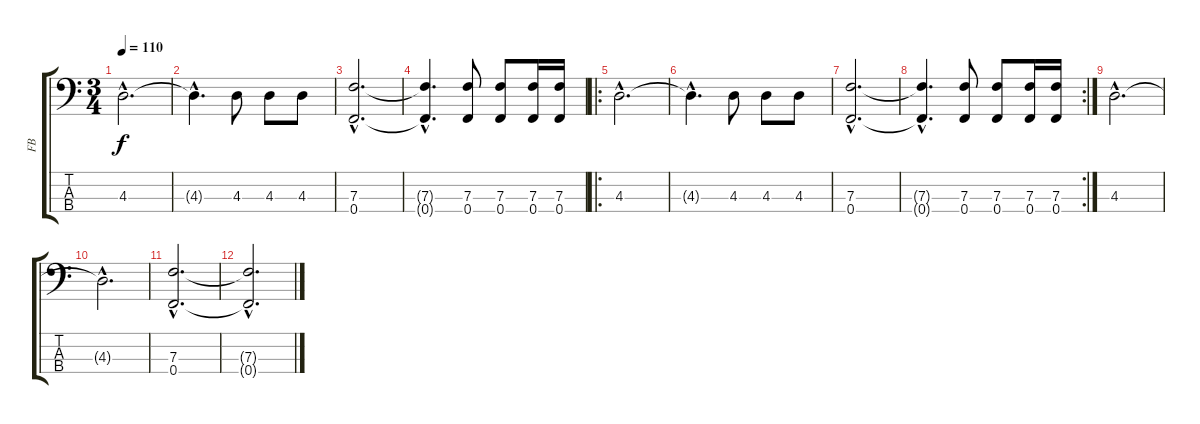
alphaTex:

\track ("FB" "FB") {instrument fretlessbass}
\staff {score tabs}
\tuning (Ab2 Eb2 Bb1 F1) {hide}
\ts (3 4)
\tempo 110
\clef f4
\ks c
4.3{hac}.2{d dy f} |
4.3{hac t}.4{d} 4.3.8 4.3.8 4.3.8 |
(7.3{hac} 0.4{hac}).2{d} |
(7.3{hac t} 0.4{hac t}).4{d} (7.3 0.4).8 (7.3 0.4).8 (7.3 0.4).16 (7.3 0.4).16 |
\ro
4.3{hac}.2{d} |
4.3{hac t}.4{d} 4.3.8 4.3.8 4.3.8 |
(7.3{hac} 0.4{hac}).2{d} |
\rc 2
(7.3{hac t} 0.4{hac t}).4{d} (7.3 0.4).8 (7.3 0.4).8 (7.3 0.4).16 (7.3 0.4).16 |
4.3{hac}.2{d} |
4.3{hac t}.2{d} |
(7.3{hac} 0.4{hac}).2{d} |
(7.3{hac t} 0.4{hac t}).2{d}
